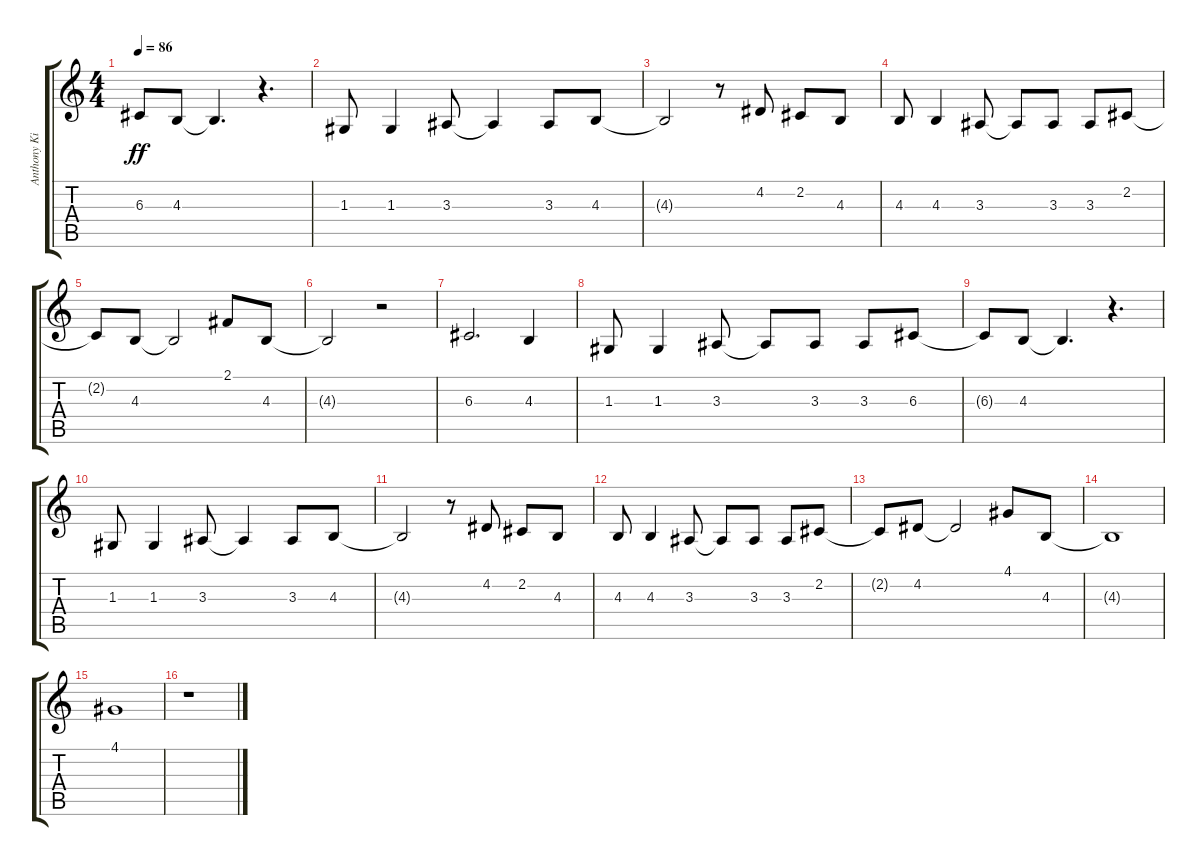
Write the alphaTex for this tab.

\track ("Anthony Kiedis" "Anthony Ki") {instrument tenorsax}
\staff {score tabs}
\tuning (E4 B3 G3 D3 A2 E2) {hide}
\ts (4 4)
\tempo 86
\clef g2
\ks c
6.3{t}.8{dy ff} 4.3.8 4.3{t}.4{d} r.4{d} |
1.3.8 1.3.4 3.3.8 3.3{t}.4 3.3.8 4.3.8 |
4.3{t}.2 r.8 4.2.8 2.2.8 4.3.8 |
4.3.8 4.3.4 3.3.8 3.3{t}.8 3.3.8 3.3.8 2.2.8 |
2.2{t}.8 4.3.8 4.3{t}.2 2.1.8 4.3.8 |
4.3{t}.2 r.2 |
6.3.2{d} 4.3.4 |
1.3.8 1.3.4 3.3.8 3.3{t}.8 3.3.8 3.3.8 6.3.8 |
6.3{t}.8 4.3.8 4.3{t}.4{d} r.4{d} |
1.3.8 1.3.4 3.3.8 3.3{t}.4 3.3.8 4.3.8 |
4.3{t}.2 r.8 4.2.8 2.2.8 4.3.8 |
4.3.8 4.3.4 3.3.8 3.3{t}.8 3.3.8 3.3.8 2.2.8 |
2.2{t}.8 4.2.8 4.2{t}.2 4.1.8 4.3.8 |
4.3{t}.1 |
4.1.1 |
r.1
